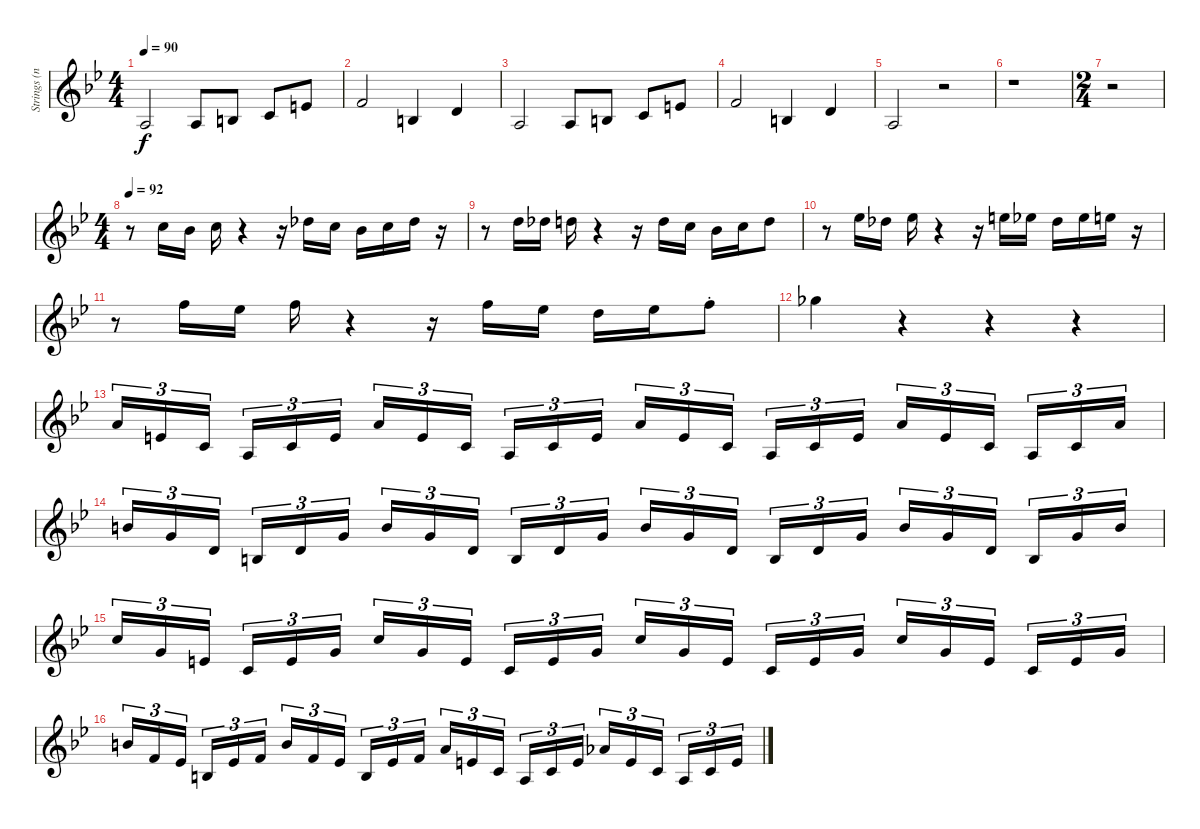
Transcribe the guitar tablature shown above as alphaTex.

\track ("Strings (not Piccolo!)" "Strings (n") {instrument piccolo}
\staff {score}
\tuning (E4 B3 G3 D3 A2 E2) {hide}
\ts (4 4)
\tempo 90
\clef g2
\ks gminor
2.3.2{dy f} 2.3.8 0.2.8 1.2.8 0.1.8 |
1.1.2 0.2.4 3.2.4 |
2.3.2 2.3.8 0.2.8 1.2.8 0.1.8 |
1.1.2 0.2.4 3.2.4 |
2.3.2 r.2 |
r.1 |
\ts (2 4)
r.2 |
\ts (4 4)
\tempo 92
r.8 8.1.16 6.1.16 8.1.16 r.4 r.16 9.1.16 8.1.16 6.1.16 8.1.16 9.1.16 r.16 |
r.8 10.1.16 9.1.16 10.1.16 r.4 r.16 10.1.16 8.1.16 6.1.16 8.1.16 10.1.8 |
r.8 11.1.16 9.1.16 11.1.16 r.4 r.16 12.1.16 11.1.16 9.1.16 11.1.16 12.1.16 r.16 |
r.8 13.1.16 11.1.16 13.1.16 r.4 r.16 13.1.16 11.1.16 10.1.16 11.1.16 13.1{st}.8 |
14.1.4 r.4 r.4 r.4 |
10.2.16{tu (3 2) instrument stringensemble1} 5.2.16{tu (3 2)} 1.2.16{tu (3 2) beam splitsecondary} 2.3.16{tu (3 2)} 1.2.16{tu (3 2)} 5.2.16{tu (3 2)} 10.2.16{tu (3 2)} 5.2.16{tu (3 2)} 1.2.16{tu (3 2) beam splitsecondary} 2.3.16{tu (3 2)} 1.2.16{tu (3 2)} 5.2.16{tu (3 2)} 10.2.16{tu (3 2)} 5.2.16{tu (3 2)} 1.2.16{tu (3 2) beam splitsecondary} 2.3.16{tu (3 2)} 1.2.16{tu (3 2)} 5.2.16{tu (3 2)} 10.2.16{tu (3 2)} 5.2.16{tu (3 2)} 1.2.16{tu (3 2) beam splitsecondary} 2.3.16{tu (3 2)} 1.2.16{tu (3 2)} 10.2.16{tu (3 2)} |
12.2.16{tu (3 2)} 8.2.16{tu (3 2)} 3.2.16{tu (3 2) beam splitsecondary} 0.2.16{tu (3 2)} 3.2.16{tu (3 2)} 8.2.16{tu (3 2)} 12.2.16{tu (3 2)} 8.2.16{tu (3 2)} 3.2.16{tu (3 2) beam splitsecondary} 0.2.16{tu (3 2)} 3.2.16{tu (3 2)} 8.2.16{tu (3 2)} 12.2.16{tu (3 2)} 8.2.16{tu (3 2)} 3.2.16{tu (3 2) beam splitsecondary} 0.2.16{tu (3 2)} 3.2.16{tu (3 2)} 8.2.16{tu (3 2)} 12.2.16{tu (3 2)} 8.2.16{tu (3 2)} 3.2.16{tu (3 2) beam splitsecondary} 0.2.16{tu (3 2)} 8.2.16{tu (3 2)} 12.2.16{tu (3 2)} |
13.2.16{tu (3 2)} 8.2.16{tu (3 2)} 5.2.16{tu (3 2) beam splitsecondary} 1.2.16{tu (3 2)} 5.2.16{tu (3 2)} 8.2.16{tu (3 2)} 13.2.16{tu (3 2)} 8.2.16{tu (3 2)} 5.2.16{tu (3 2) beam splitsecondary} 1.2.16{tu (3 2)} 5.2.16{tu (3 2)} 8.2.16{tu (3 2)} 13.2.16{tu (3 2)} 8.2.16{tu (3 2)} 5.2.16{tu (3 2) beam splitsecondary} 1.2.16{tu (3 2)} 5.2.16{tu (3 2)} 8.2.16{tu (3 2)} 13.2.16{tu (3 2)} 8.2.16{tu (3 2)} 5.2.16{tu (3 2) beam splitsecondary} 1.2.16{tu (3 2)} 5.2.16{tu (3 2)} 8.2.16{tu (3 2)} |
12.2.16{tu (3 2)} 6.2.16{tu (3 2)} 4.2.16{tu (3 2) beam splitsecondary} 0.2.16{tu (3 2)} 4.2.16{tu (3 2)} 6.2.16{tu (3 2)} 12.2.16{tu (3 2)} 6.2.16{tu (3 2)} 4.2.16{tu (3 2) beam splitsecondary} 0.2.16{tu (3 2)} 4.2.16{tu (3 2)} 6.2.16{tu (3 2)} 10.2.16{tu (3 2)} 5.2.16{tu (3 2)} 1.2.16{tu (3 2) beam splitsecondary} 2.3.16{tu (3 2)} 1.2.16{tu (3 2)} 5.2.16{tu (3 2)} 9.2.16{tu (3 2)} 5.2.16{tu (3 2)} 1.2.16{tu (3 2) beam splitsecondary} 2.3.16{tu (3 2)} 1.2.16{tu (3 2)} 5.2.16{tu (3 2)}
